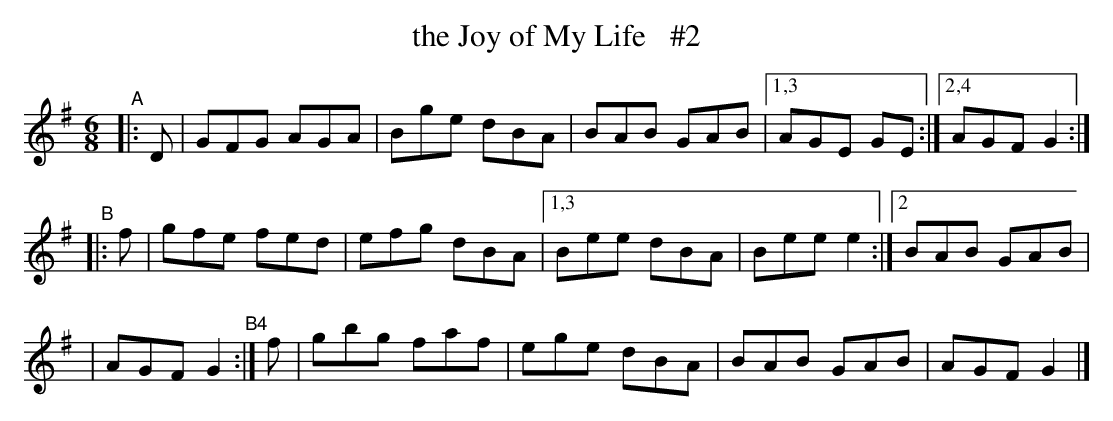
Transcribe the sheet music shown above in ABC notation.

X:1
T: the Joy of My Life   #2
M: 6/8
L: 1/8
K: G
"^A"\
|: D | GFG AGA | Bge dBA | BAB GAB |[1,3 AGE GE :|[2,4 AGF G2 :|
"^B"\
|: f | gfe fed | efg dBA |[1,3 Bee dBA | Bee e2 :|[2 BAB GAB |
| AGF G2 "^B4":| f | gbg faf | ege dBA | BAB GAB | AGF G2 |]
